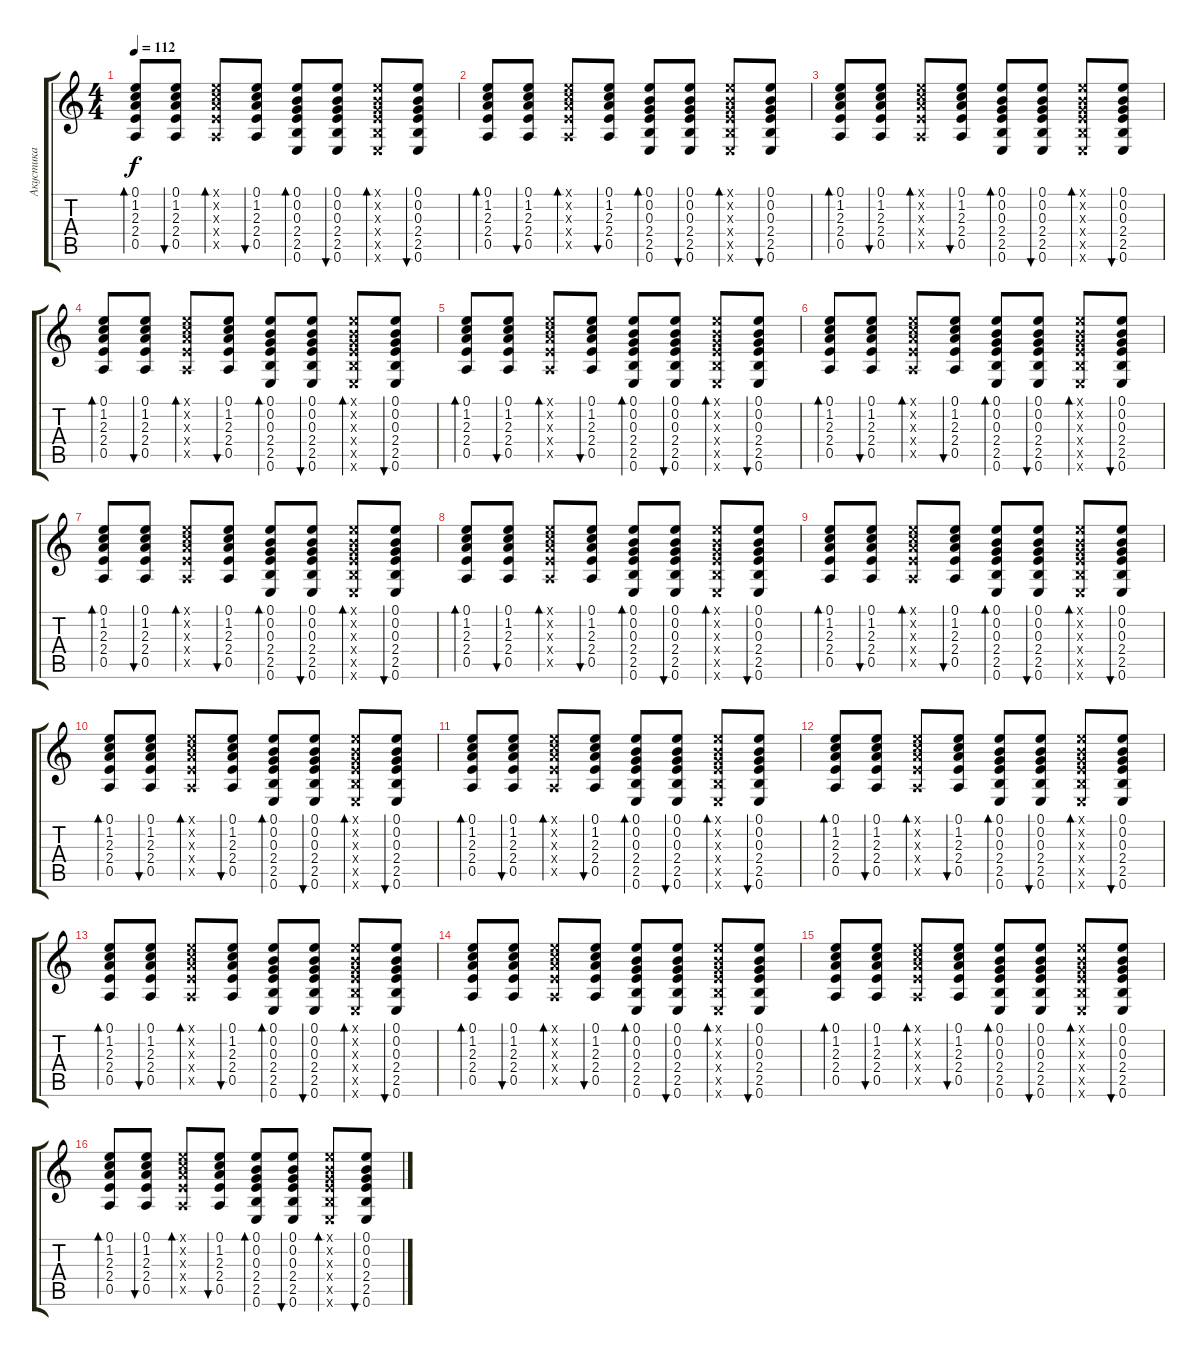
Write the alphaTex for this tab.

\track ("Акустика" "Акустика") {instrument acousticguitarsteel}
\staff {score tabs}
\tuning (E4 B3 G3 D3 A2 E2) {hide}
\ts (4 4)
\tempo 112
\clef g2
\ks c
(0.1 1.2 2.3 2.4 0.5).8{bd 30 dy f} (0.1 1.2 2.3 2.4 0.5).8{bu 30} (0.1{x} 1.2{x} 2.3{x} 2.4{x} 0.5{x}).8{bd 30} (0.1 1.2 2.3 2.4 0.5).8{bu 30} (0.1 0.2 0.3 2.4 2.5 0.6).8{bd 30} (0.1 0.2 0.3 2.4 2.5 0.6).8{bu 30} (0.1{x} 0.2{x} 0.3{x} 2.4{x} 2.5{x} 0.6{x}).8{bd 30} (0.1 0.2 0.3 2.4 2.5 0.6).8{bu 30} |
(0.1 1.2 2.3 2.4 0.5).8{bd 30} (0.1 1.2 2.3 2.4 0.5).8{bu 30} (0.1{x} 1.2{x} 2.3{x} 2.4{x} 0.5{x}).8{bd 30} (0.1 1.2 2.3 2.4 0.5).8{bu 30} (0.1 0.2 0.3 2.4 2.5 0.6).8{bd 30} (0.1 0.2 0.3 2.4 2.5 0.6).8{bu 30} (0.1{x} 0.2{x} 0.3{x} 2.4{x} 2.5{x} 0.6{x}).8{bd 30} (0.1 0.2 0.3 2.4 2.5 0.6).8{bu 30} |
(0.1 1.2 2.3 2.4 0.5).8{bd 30} (0.1 1.2 2.3 2.4 0.5).8{bu 30} (0.1{x} 1.2{x} 2.3{x} 2.4{x} 0.5{x}).8{bd 30} (0.1 1.2 2.3 2.4 0.5).8{bu 30} (0.1 0.2 0.3 2.4 2.5 0.6).8{bd 30} (0.1 0.2 0.3 2.4 2.5 0.6).8{bu 30} (0.1{x} 0.2{x} 0.3{x} 2.4{x} 2.5{x} 0.6{x}).8{bd 30} (0.1 0.2 0.3 2.4 2.5 0.6).8{bu 30} |
(0.1 1.2 2.3 2.4 0.5).8{bd 30} (0.1 1.2 2.3 2.4 0.5).8{bu 30} (0.1{x} 1.2{x} 2.3{x} 2.4{x} 0.5{x}).8{bd 30} (0.1 1.2 2.3 2.4 0.5).8{bu 30} (0.1 0.2 0.3 2.4 2.5 0.6).8{bd 30} (0.1 0.2 0.3 2.4 2.5 0.6).8{bu 30} (0.1{x} 0.2{x} 0.3{x} 2.4{x} 2.5{x} 0.6{x}).8{bd 30} (0.1 0.2 0.3 2.4 2.5 0.6).8{bu 30} |
(0.1 1.2 2.3 2.4 0.5).8{bd 30} (0.1 1.2 2.3 2.4 0.5).8{bu 30} (0.1{x} 1.2{x} 2.3{x} 2.4{x} 0.5{x}).8{bd 30} (0.1 1.2 2.3 2.4 0.5).8{bu 30} (0.1 0.2 0.3 2.4 2.5 0.6).8{bd 30} (0.1 0.2 0.3 2.4 2.5 0.6).8{bu 30} (0.1{x} 0.2{x} 0.3{x} 2.4{x} 2.5{x} 0.6{x}).8{bd 30} (0.1 0.2 0.3 2.4 2.5 0.6).8{bu 30} |
(0.1 1.2 2.3 2.4 0.5).8{bd 30} (0.1 1.2 2.3 2.4 0.5).8{bu 30} (0.1{x} 1.2{x} 2.3{x} 2.4{x} 0.5{x}).8{bd 30} (0.1 1.2 2.3 2.4 0.5).8{bu 30} (0.1 0.2 0.3 2.4 2.5 0.6).8{bd 30} (0.1 0.2 0.3 2.4 2.5 0.6).8{bu 30} (0.1{x} 0.2{x} 0.3{x} 2.4{x} 2.5{x} 0.6{x}).8{bd 30} (0.1 0.2 0.3 2.4 2.5 0.6).8{bu 30} |
(0.1 1.2 2.3 2.4 0.5).8{bd 30} (0.1 1.2 2.3 2.4 0.5).8{bu 30} (0.1{x} 1.2{x} 2.3{x} 2.4{x} 0.5{x}).8{bd 30} (0.1 1.2 2.3 2.4 0.5).8{bu 30} (0.1 0.2 0.3 2.4 2.5 0.6).8{bd 30} (0.1 0.2 0.3 2.4 2.5 0.6).8{bu 30} (0.1{x} 0.2{x} 0.3{x} 2.4{x} 2.5{x} 0.6{x}).8{bd 30} (0.1 0.2 0.3 2.4 2.5 0.6).8{bu 30} |
(0.1 1.2 2.3 2.4 0.5).8{bd 30} (0.1 1.2 2.3 2.4 0.5).8{bu 30} (0.1{x} 1.2{x} 2.3{x} 2.4{x} 0.5{x}).8{bd 30} (0.1 1.2 2.3 2.4 0.5).8{bu 30} (0.1 0.2 0.3 2.4 2.5 0.6).8{bd 30} (0.1 0.2 0.3 2.4 2.5 0.6).8{bu 30} (0.1{x} 0.2{x} 0.3{x} 2.4{x} 2.5{x} 0.6{x}).8{bd 30} (0.1 0.2 0.3 2.4 2.5 0.6).8{bu 30} |
(0.1 1.2 2.3 2.4 0.5).8{bd 30} (0.1 1.2 2.3 2.4 0.5).8{bu 30} (0.1{x} 1.2{x} 2.3{x} 2.4{x} 0.5{x}).8{bd 30} (0.1 1.2 2.3 2.4 0.5).8{bu 30} (0.1 0.2 0.3 2.4 2.5 0.6).8{bd 30} (0.1 0.2 0.3 2.4 2.5 0.6).8{bu 30} (0.1{x} 0.2{x} 0.3{x} 2.4{x} 2.5{x} 0.6{x}).8{bd 30} (0.1 0.2 0.3 2.4 2.5 0.6).8{bu 30} |
(0.1 1.2 2.3 2.4 0.5).8{bd 30} (0.1 1.2 2.3 2.4 0.5).8{bu 30} (0.1{x} 1.2{x} 2.3{x} 2.4{x} 0.5{x}).8{bd 30} (0.1 1.2 2.3 2.4 0.5).8{bu 30} (0.1 0.2 0.3 2.4 2.5 0.6).8{bd 30} (0.1 0.2 0.3 2.4 2.5 0.6).8{bu 30} (0.1{x} 0.2{x} 0.3{x} 2.4{x} 2.5{x} 0.6{x}).8{bd 30} (0.1 0.2 0.3 2.4 2.5 0.6).8{bu 30} |
(0.1 1.2 2.3 2.4 0.5).8{bd 30} (0.1 1.2 2.3 2.4 0.5).8{bu 30} (0.1{x} 1.2{x} 2.3{x} 2.4{x} 0.5{x}).8{bd 30} (0.1 1.2 2.3 2.4 0.5).8{bu 30} (0.1 0.2 0.3 2.4 2.5 0.6).8{bd 30} (0.1 0.2 0.3 2.4 2.5 0.6).8{bu 30} (0.1{x} 0.2{x} 0.3{x} 2.4{x} 2.5{x} 0.6{x}).8{bd 30} (0.1 0.2 0.3 2.4 2.5 0.6).8{bu 30} |
(0.1 1.2 2.3 2.4 0.5).8{bd 30} (0.1 1.2 2.3 2.4 0.5).8{bu 30} (0.1{x} 1.2{x} 2.3{x} 2.4{x} 0.5{x}).8{bd 30} (0.1 1.2 2.3 2.4 0.5).8{bu 30} (0.1 0.2 0.3 2.4 2.5 0.6).8{bd 30} (0.1 0.2 0.3 2.4 2.5 0.6).8{bu 30} (0.1{x} 0.2{x} 0.3{x} 2.4{x} 2.5{x} 0.6{x}).8{bd 30} (0.1 0.2 0.3 2.4 2.5 0.6).8{bu 30} |
(0.1 1.2 2.3 2.4 0.5).8{bd 30} (0.1 1.2 2.3 2.4 0.5).8{bu 30} (0.1{x} 1.2{x} 2.3{x} 2.4{x} 0.5{x}).8{bd 30} (0.1 1.2 2.3 2.4 0.5).8{bu 30} (0.1 0.2 0.3 2.4 2.5 0.6).8{bd 30} (0.1 0.2 0.3 2.4 2.5 0.6).8{bu 30} (0.1{x} 0.2{x} 0.3{x} 2.4{x} 2.5{x} 0.6{x}).8{bd 30} (0.1 0.2 0.3 2.4 2.5 0.6).8{bu 30} |
(0.1 1.2 2.3 2.4 0.5).8{bd 30} (0.1 1.2 2.3 2.4 0.5).8{bu 30} (0.1{x} 1.2{x} 2.3{x} 2.4{x} 0.5{x}).8{bd 30} (0.1 1.2 2.3 2.4 0.5).8{bu 30} (0.1 0.2 0.3 2.4 2.5 0.6).8{bd 30} (0.1 0.2 0.3 2.4 2.5 0.6).8{bu 30} (0.1{x} 0.2{x} 0.3{x} 2.4{x} 2.5{x} 0.6{x}).8{bd 30} (0.1 0.2 0.3 2.4 2.5 0.6).8{bu 30} |
(0.1 1.2 2.3 2.4 0.5).8{bd 30} (0.1 1.2 2.3 2.4 0.5).8{bu 30} (0.1{x} 1.2{x} 2.3{x} 2.4{x} 0.5{x}).8{bd 30} (0.1 1.2 2.3 2.4 0.5).8{bu 30} (0.1 0.2 0.3 2.4 2.5 0.6).8{bd 30} (0.1 0.2 0.3 2.4 2.5 0.6).8{bu 30} (0.1{x} 0.2{x} 0.3{x} 2.4{x} 2.5{x} 0.6{x}).8{bd 30} (0.1 0.2 0.3 2.4 2.5 0.6).8{bu 30} |
(0.1 1.2 2.3 2.4 0.5).8{bd 30} (0.1 1.2 2.3 2.4 0.5).8{bu 30} (0.1{x} 1.2{x} 2.3{x} 2.4{x} 0.5{x}).8{bd 30} (0.1 1.2 2.3 2.4 0.5).8{bu 30} (0.1 0.2 0.3 2.4 2.5 0.6).8{bd 30} (0.1 0.2 0.3 2.4 2.5 0.6).8{bu 30} (0.1{x} 0.2{x} 0.3{x} 2.4{x} 2.5{x} 0.6{x}).8{bd 30} (0.1 0.2 0.3 2.4 2.5 0.6).8{bu 30}
